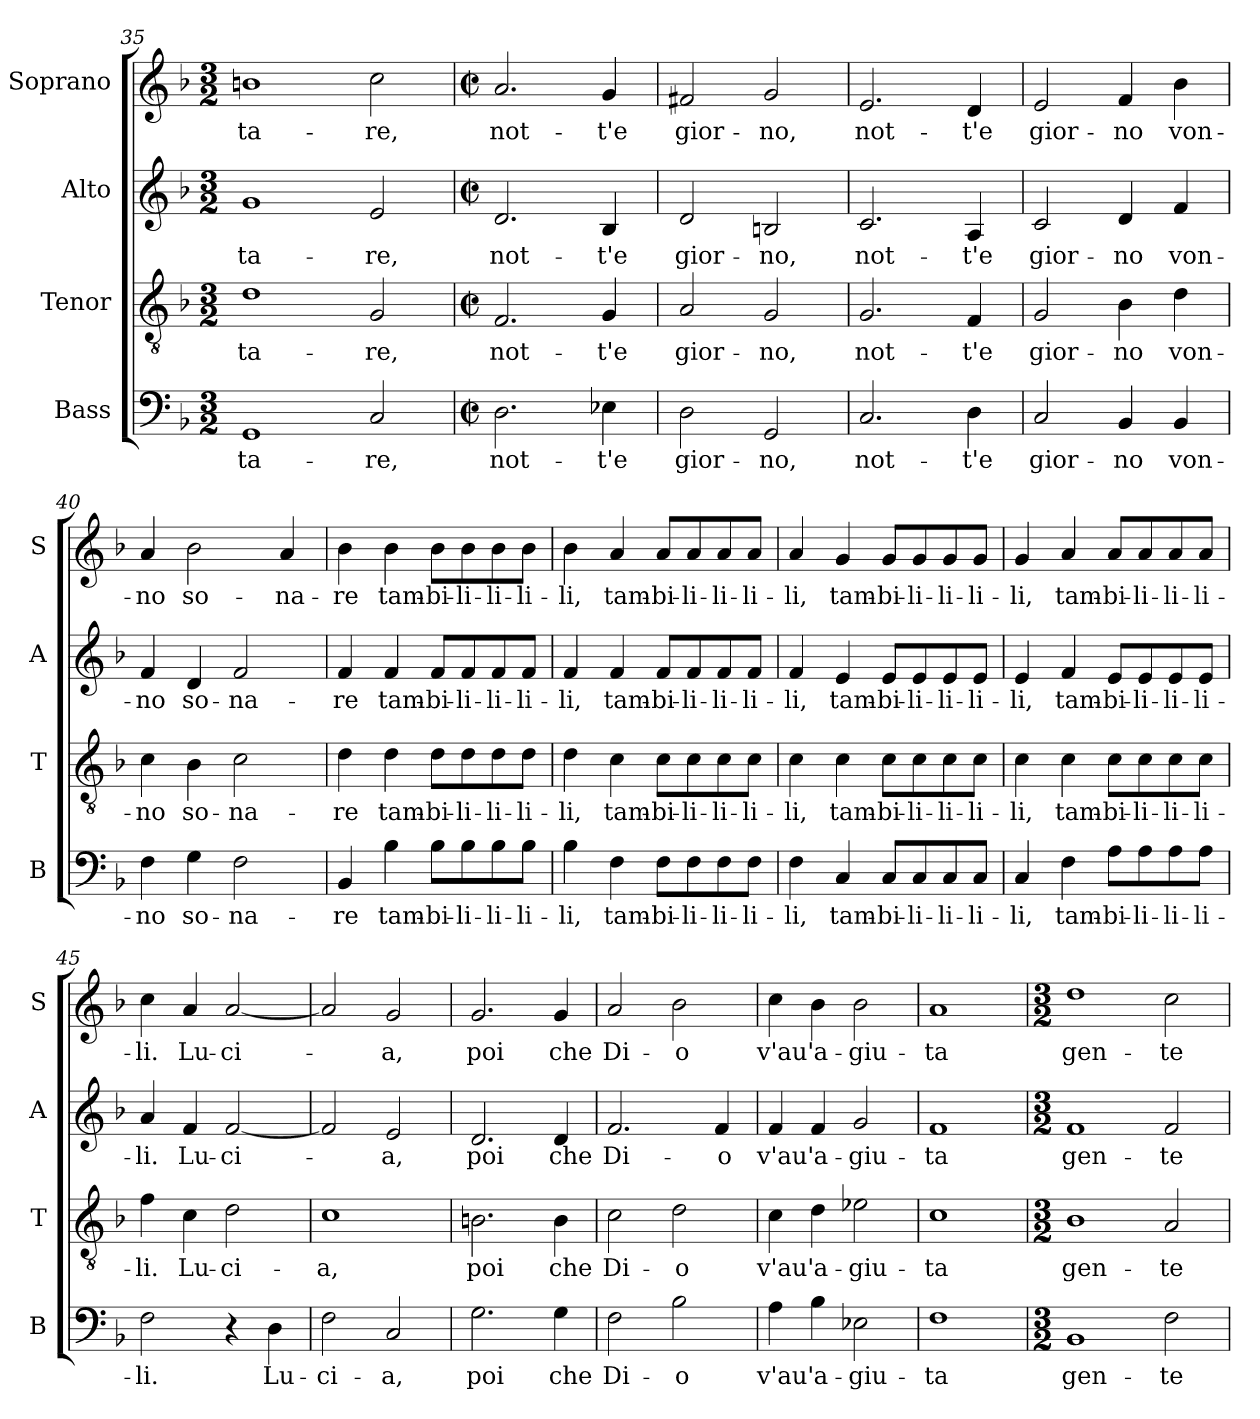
**kern	**text	**kern	**text	**kern	**text	**kern	**text
*part4	*part4	*part3	*part3	*part2	*part2	*part1	*part1
*staff4	*staff4	*staff3	*staff3	*staff2	*staff2	*staff1	*staff1
*I"Bass	*	*I"Tenor	*	*I"Alto	*	*I"Soprano	*
*I'B	*	*I'T	*	*I'A	*	*I'S	*
*clefF4	*	*clefGv2	*	*clefG2	*	*clefG2	*
*k[b-]	*	*k[b-]	*	*k[b-]	*	*k[b-]	*
*F:	*	*F:	*	*F:	*	*F:	*
*M3/2	*	*M3/2	*	*M3/2	*	*M3/2	*
=35	=35	=35	=35	=35	=35	=35	=35
!	!LO:LY:b	!	!LO:LY:b	!	!LO:LY:b	!	!LO:LY:b
1GG	-ta-	1d	-ta-	1g	-ta-	1bn	-ta-
!	!LO:LY:b	!	!LO:LY:b	!	!LO:LY:b	!	!LO:LY:b
2C/	-re,	2G/	-re,	2e/	-re,	2cc\	-re,
=36	=36	=36	=36	=36	=36	=36	=36
*M2/2	*	*M2/2	*	*M2/2	*	*M2/2	*
*met(c|)	*	*met(c|)	*	*met(c|)	*	*met(c|)	*
!	!LO:LY:b	!	!LO:LY:b	!	!LO:LY:b	!	!LO:LY:b
2.D\	not-	2.F/	not-	2.d/	not-	2.a/	not-
!	!LO:LY:b	!	!LO:LY:b	!	!LO:LY:b	!	!LO:LY:b
4E-X\	-t'e	4G/	-t'e	4B-/	-t'e	4g/	-t'e
=37	=37	=37	=37	=37	=37	=37	=37
!	!LO:LY:b	!	!LO:LY:b	!	!LO:LY:b	!	!LO:LY:b
2D\	gior-	2A/	gior-	2d/	gior-	2f#X/	gior-
!	!LO:LY:b	!	!LO:LY:b	!	!LO:LY:b	!	!LO:LY:b
2GG/	-no,	2G/	-no,	2Bn/	-no,	2g/	-no,
=38	=38	=38	=38	=38	=38	=38	=38
!	!LO:LY:b	!	!LO:LY:b	!	!LO:LY:b	!	!LO:LY:b
2.C/	not-	2.G/	not-	2.c/	not-	2.e/	not-
!	!LO:LY:b	!	!LO:LY:b	!	!LO:LY:b	!	!LO:LY:b
4D\	-t'e	4F/	-t'e	4A/	-t'e	4d/	-t'e
=39	=39	=39	=39	=39	=39	=39	=39
!	!LO:LY:b	!	!LO:LY:b	!	!LO:LY:b	!	!LO:LY:b
2C/	gior-	2G/	gior-	2c/	gior-	2e/	gior-
!	!LO:LY:b	!	!LO:LY:b	!	!LO:LY:b	!	!LO:LY:b
4BB-/	-no	4B-\	-no	4d/	-no	4f/	-no
!	!LO:LY:b	!	!LO:LY:b	!	!LO:LY:b	!	!LO:LY:b
4BB-/	von-	4d\	von-	4f/	von-	4b-\	von-
!!LO:LB:g=z
=40	=40	=40	=40	=40	=40	=40	=40
!	!LO:LY:b	!	!LO:LY:b	!	!LO:LY:b	!	!LO:LY:b
4F\	-no	4c\	-no	4f/	-no	4a/	-no
!	!LO:LY:b	!	!LO:LY:b	!	!LO:LY:b	!	!LO:LY:b
4G\	so-	4B-\	so-	4d/	so-	2b-\	so-
!	!LO:LY:b	!	!LO:LY:b	!	!LO:LY:b	!	!
2F\	-na-	2c\	-na-	2f/	-na-	.	.
!	!	!	!	!	!	!	!LO:LY:b
.	.	.	.	.	.	4a/	-na-
=41	=41	=41	=41	=41	=41	=41	=41
!	!LO:LY:b	!	!LO:LY:b	!	!LO:LY:b	!	!LO:LY:b
4BB-/	-re	4d\	-re	4f/	-re	4b-\	-re
!	!LO:LY:b	!	!LO:LY:b	!	!LO:LY:b	!	!LO:LY:b
4B-\	tam-	4d\	tam-	4f/	tam-	4b-\	tam-
!	!LO:LY:b	!	!LO:LY:b	!	!LO:LY:b	!	!LO:LY:b
8B-\L	-bi-	8d\L	-bi-	8f/L	-bi-	8b-\L	-bi-
!	!LO:LY:b	!	!LO:LY:b	!	!LO:LY:b	!	!LO:LY:b
8B-\	-li-	8d\	-li-	8f/	-li-	8b-\	-li-
!	!LO:LY:b	!	!LO:LY:b	!	!LO:LY:b	!	!LO:LY:b
8B-\	-li-	8d\	-li-	8f/	-li-	8b-\	-li-
!	!LO:LY:b	!	!LO:LY:b	!	!LO:LY:b	!	!LO:LY:b
8B-\J	-li-	8d\J	-li-	8f/J	-li-	8b-\J	-li-
=42	=42	=42	=42	=42	=42	=42	=42
!	!LO:LY:b	!	!LO:LY:b	!	!LO:LY:b	!	!LO:LY:b
4B-\	-li,	4d\	-li,	4f/	-li,	4b-\	-li,
!	!LO:LY:b	!	!LO:LY:b	!	!LO:LY:b	!	!LO:LY:b
4F\	tam-	4c\	tam-	4f/	tam-	4a/	tam-
!	!LO:LY:b	!	!LO:LY:b	!	!LO:LY:b	!	!LO:LY:b
8F\L	-bi-	8c\L	-bi-	8f/L	-bi-	8a/L	-bi-
!	!LO:LY:b	!	!LO:LY:b	!	!LO:LY:b	!	!LO:LY:b
8F\	-li-	8c\	-li-	8f/	-li-	8a/	-li-
!	!LO:LY:b	!	!LO:LY:b	!	!LO:LY:b	!	!LO:LY:b
8F\	-li-	8c\	-li-	8f/	-li-	8a/	-li-
!	!LO:LY:b	!	!LO:LY:b	!	!LO:LY:b	!	!LO:LY:b
8F\J	-li-	8c\J	-li-	8f/J	-li-	8a/J	-li-
=43	=43	=43	=43	=43	=43	=43	=43
!	!LO:LY:b	!	!LO:LY:b	!	!LO:LY:b	!	!LO:LY:b
4F\	-li,	4c\	-li,	4f/	-li,	4a/	-li,
!	!LO:LY:b	!	!LO:LY:b	!	!LO:LY:b	!	!LO:LY:b
4C/	tam-	4c\	tam-	4e/	tam-	4g/	tam-
!	!LO:LY:b	!	!LO:LY:b	!	!LO:LY:b	!	!LO:LY:b
8C/L	-bi-	8c\L	-bi-	8e/L	-bi-	8g/L	-bi-
!	!LO:LY:b	!	!LO:LY:b	!	!LO:LY:b	!	!LO:LY:b
8C/	-li-	8c\	-li-	8e/	-li-	8g/	-li-
!	!LO:LY:b	!	!LO:LY:b	!	!LO:LY:b	!	!LO:LY:b
8C/	-li-	8c\	-li-	8e/	-li-	8g/	-li-
!	!LO:LY:b	!	!LO:LY:b	!	!LO:LY:b	!	!LO:LY:b
8C/J	-li-	8c\J	-li-	8e/J	-li-	8g/J	-li-
=44	=44	=44	=44	=44	=44	=44	=44
!	!LO:LY:b	!	!LO:LY:b	!	!LO:LY:b	!	!LO:LY:b
4C/	-li,	4c\	-li,	4e/	-li,	4g/	-li,
!	!LO:LY:b	!	!LO:LY:b	!	!LO:LY:b	!	!LO:LY:b
4F\	tam-	4c\	tam-	4f/	tam-	4a/	tam-
!	!LO:LY:b	!	!LO:LY:b	!	!LO:LY:b	!	!LO:LY:b
8A\L	-bi-	8c\L	-bi-	8e/L	-bi-	8a/L	-bi-
!	!LO:LY:b	!	!LO:LY:b	!	!LO:LY:b	!	!LO:LY:b
8A\	-li-	8c\	-li-	8e/	-li-	8a/	-li-
!	!LO:LY:b	!	!LO:LY:b	!	!LO:LY:b	!	!LO:LY:b
8A\	-li-	8c\	-li-	8e/	-li-	8a/	-li-
!	!LO:LY:b	!	!LO:LY:b	!	!LO:LY:b	!	!LO:LY:b
8A\J	-li-	8c\J	-li-	8e/J	-li-	8a/J	-li-
=45	=45	=45	=45	=45	=45	=45	=45
!	!LO:LY:b	!	!LO:LY:b	!	!LO:LY:b	!	!LO:LY:b
2F\	-li.	4f\	-li.	4a/	-li.	4cc\	-li.
!	!	!	!LO:LY:b	!	!LO:LY:b	!	!LO:LY:b
.	.	4c\	Lu-	4f/	Lu-	4a/	Lu-
!	!	!	!LO:LY:b	!	!LO:LY:b	!	!LO:LY:b
4r	.	2d\	-ci-	[2f/	-ci-	[2a/	-ci-
!	!LO:LY:b	!	!	!	!	!	!
4D\	Lu-	.	.	.	.	.	.
!!LO:PB:g=z
=46	=46	=46	=46	=46	=46	=46	=46
!	!LO:LY:b	!	!LO:LY:b	!	!	!	!
2F\	-ci-	1c	-a,	2f/]	.	2a/]	.
!	!LO:LY:b	!	!	!	!LO:LY:b	!	!LO:LY:b
2C/	-a,	.	.	2e/	-a,	2g/	-a,
=47	=47	=47	=47	=47	=47	=47	=47
!	!LO:LY:b	!	!LO:LY:b	!	!LO:LY:b	!	!LO:LY:b
2.G\	poi	2.Bn\	poi	2.d/	poi	2.g/	poi
!	!LO:LY:b	!	!LO:LY:b	!	!LO:LY:b	!	!LO:LY:b
4G\	che	4B\	che	4d/	che	4g/	che
=48	=48	=48	=48	=48	=48	=48	=48
!	!LO:LY:b	!	!LO:LY:b	!	!LO:LY:b	!	!LO:LY:b
2F\	Di-	2c\	Di-	2.f/	Di-	2a/	Di-
!	!LO:LY:b	!	!LO:LY:b	!	!	!	!LO:LY:b
2B-\	-o	2d\	-o	.	.	2b-\	-o
!	!	!	!	!	!LO:LY:b	!	!
.	.	.	.	4f/	-o	.	.
=49	=49	=49	=49	=49	=49	=49	=49
!	!LO:LY:b	!	!LO:LY:b	!	!LO:LY:b	!	!LO:LY:b
4A\	v'au'	4c\	v'au'	4f/	v'au'	4cc\	v'au'
!	!LO:LY:b	!	!LO:LY:b	!	!LO:LY:b	!	!LO:LY:b
4B-\	a-	4d\	a-	4f/	a-	4b-\	a-
!	!LO:LY:b	!	!LO:LY:b	!	!LO:LY:b	!	!LO:LY:b
2E-X\	-giu-	2e-X\	-giu-	2g/	-giu-	2b-\	-giu-
=50	=50	=50	=50	=50	=50	=50	=50
!	!LO:LY:b	!	!LO:LY:b	!	!LO:LY:b	!	!LO:LY:b
1F	-ta	1c	-ta	1f	-ta	1a	-ta
=51	=51	=51	=51	=51	=51	=51	=51
*M3/2	*	*M3/2	*	*M3/2	*	*M3/2	*
!	!LO:LY:b	!	!LO:LY:b	!	!LO:LY:b	!	!LO:LY:b
1BB-	gen-	1B-	gen-	1f	gen-	1dd	gen-
!	!LO:LY:b	!	!LO:LY:b	!	!LO:LY:b	!	!LO:LY:b
2F\	-te	2A/	-te	2f/	-te	2cc\	-te
=	=	=	=	=	=	=	=
*-	*-	*-	*-	*-	*-	*-	*-
